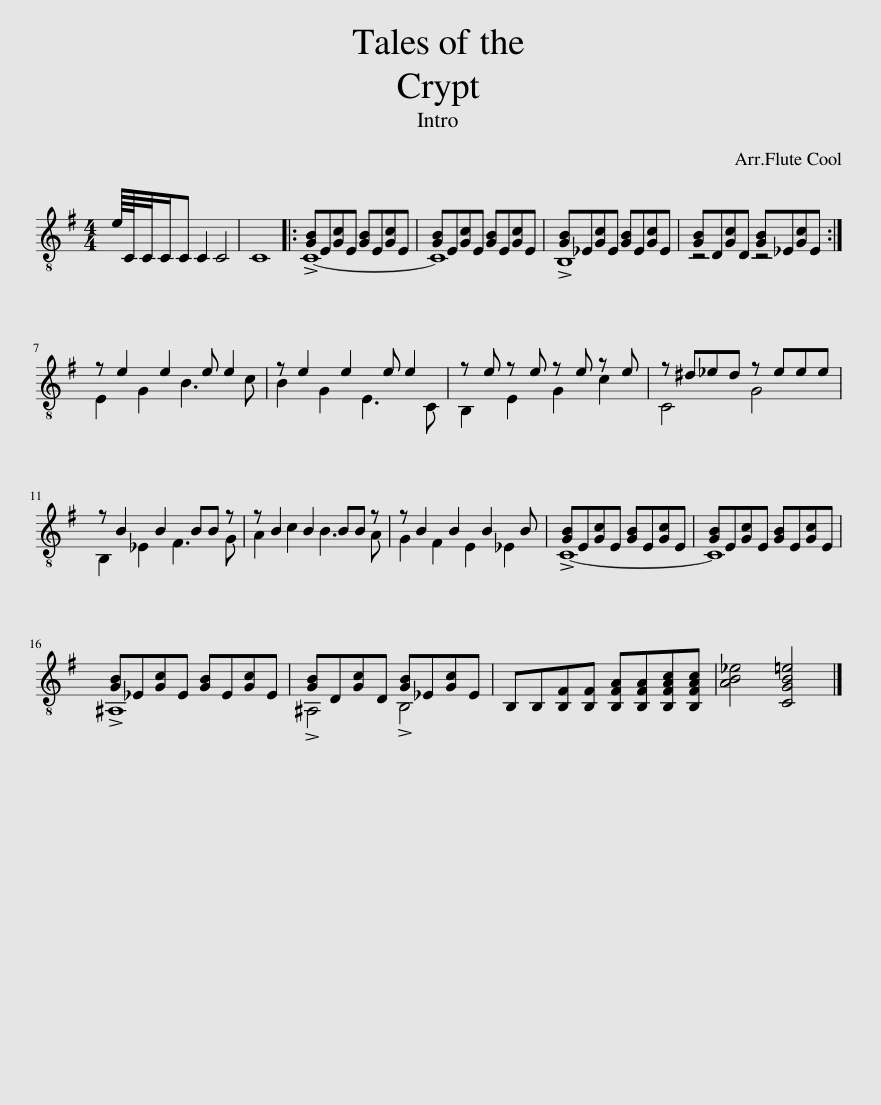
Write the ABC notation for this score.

X:1
%%score ( 1 2 )
L:1/8
M:4/4
I:linebreak $
K:G
V:1 treble-8
V:2 treble-8
V:1
 e/8C/8C/4C/C C2 C4 | C8 |: [GB]E[Gc]E [GB]E[Gc]E | [GB]E[Gc]E [GB]E[Gc]E | [GB]_E[Gc]E [GB]E[Gc]E | %5
 [GB]D[Gc]D [GB]_E[Gc]E :|$ z e2 e2 e e2 | z e2 e2 e e2 | z e z e z e z e | z ^d_ed z eee |$ %10
 z B2 B2 BB z | z B2 B2 BB z | z B2 B2 B2 B | [GB]E[Gc]E [GB]E[Gc]E | [GB]E[Gc]E [GB]E[Gc]E |$ %15
 [GB]_E[Gc]E [GB]E[Gc]E | [GB]D[Gc]D [GB]_E[Gc]E | B,B,[B,F][B,F] [B,FA][B,FA][B,FAc][B,FAc] | [AB_e]4 [CGB=e]4 |] %19
V:2
 x8 | x8 |: !>!C8- | C8 | !>!B,8 | %5
 z4 z4 :|$ E2 G2 B3 c | B2 G2 E3 C | B,2 E2 G2 c2 | C4 G4 |$ %10
 B,2 _E2 F3 G | A2 c2 B3 A | G2 F2 E2 _E2 | !>!C8- | C8 |$ %15
 !>!^A,8 | !>!^A,4 !>!B,4 | x8 | x8 |] %19
